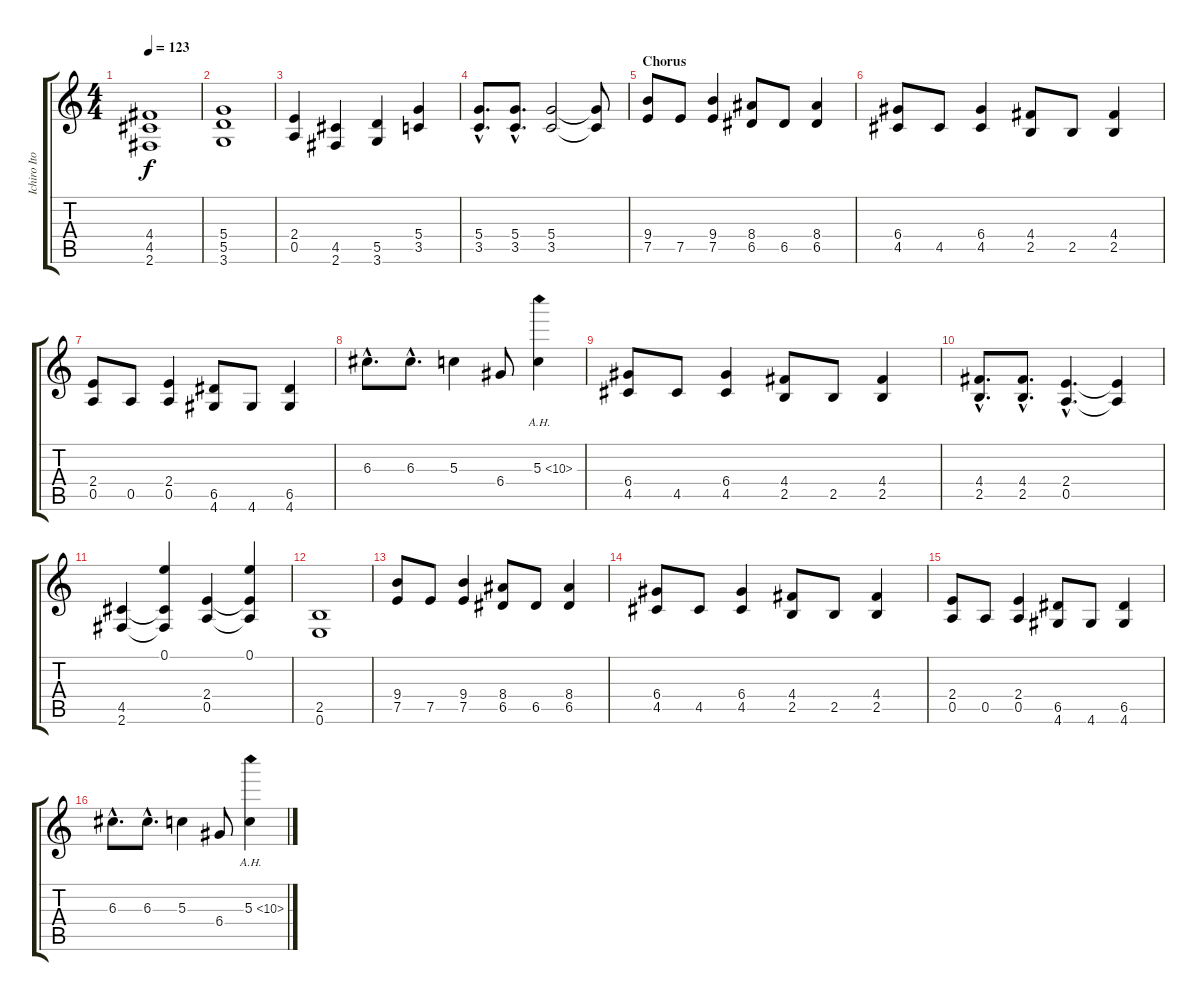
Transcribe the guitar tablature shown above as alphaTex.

\track ("Ichiro Ito (Guitar)" "Ichiro Ito") {instrument distortionguitar}
\staff {score tabs}
\tuning (E4 B3 G3 D3 A2 E2) {hide}
\ts (4 4)
\tempo 123
\clef g2
\ks c
(4.4 4.5 2.6).1{dy f} |
(5.4 5.5 3.6).1 |
(2.4 0.5).4 (4.5 2.6).4 (5.5 3.6).4 (5.4 3.5).4 |
(5.4{hac} 3.5{hac}).8{d} (5.4{hac} 3.5{hac}).8{d} (5.4 3.5).2 (5.4{t} 3.5{t}).8 |
\section ("" "Chorus")
(9.4 7.5).8 7.5.8 (9.4 7.5).4 (8.4 6.5).8 6.5.8 (8.4 6.5).4 |
(6.4 4.5).8 4.5.8 (6.4 4.5).4 (4.4 2.5).8 2.5.8 (4.4 2.5).4 |
(2.4 0.5).8 0.5.8 (2.4 0.5).4 (6.5 4.6).8 4.6.8 (6.5 4.6).4 |
6.3{hac}.8{d} 6.3{hac}.8{d} 5.3.4 6.4.8 5.3{ah 5}.4 |
(6.4 4.5).8 4.5.8 (6.4 4.5).4 (4.4 2.5).8 2.5.8 (4.4 2.5).4 |
(4.4{hac} 2.5{hac}).8{d} (4.4{hac} 2.5{hac}).8{d} (2.4{hac} 0.5{hac}).4{d} (2.4{t} 0.5{t}).4 |
(4.5 2.6).4 (0.1 4.5{t} 2.6{t}).4 (2.4 0.5).4 (0.1 2.4{t} 0.5{t}).4 |
(2.5 0.6).1 |
(9.4 7.5).8 7.5.8 (9.4 7.5).4 (8.4 6.5).8 6.5.8 (8.4 6.5).4 |
(6.4 4.5).8 4.5.8 (6.4 4.5).4 (4.4 2.5).8 2.5.8 (4.4 2.5).4 |
(2.4 0.5).8 0.5.8 (2.4 0.5).4 (6.5 4.6).8 4.6.8 (6.5 4.6).4 |
6.3{hac}.8{d} 6.3{hac}.8{d} 5.3.4 6.4.8 5.3{ah 5}.4
